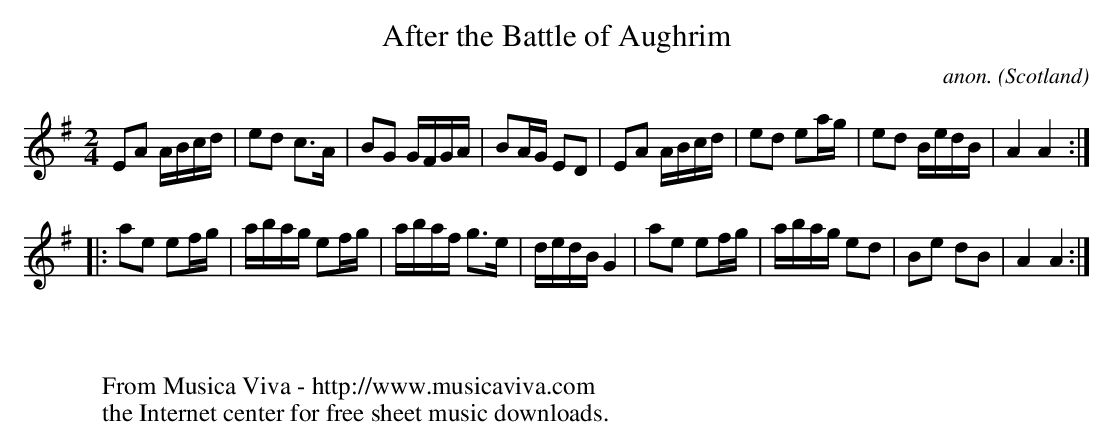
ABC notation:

X:1
T:After the Battle of Aughrim
C:anon.
O:Scotland
M:2/4
L:1/16
K:ADor
E2A2 ABcd | e2d2 c3A | B2G2 GFGA | B2AG E2D2 |\
E2A2 ABcd | e2d2 e2ag | e2d2 BedB | A4 A4 :|
|:\
a2e2 e2fg | abag e2fg | abaf g3e | dedB G4 | \
a2e2 e2fg | abag e2d2 | B2e2 d2B2 | A4 A4 :|
W:
W:
W:  From Musica Viva - http://www.musicaviva.com
W:  the Internet center for free sheet music downloads.
